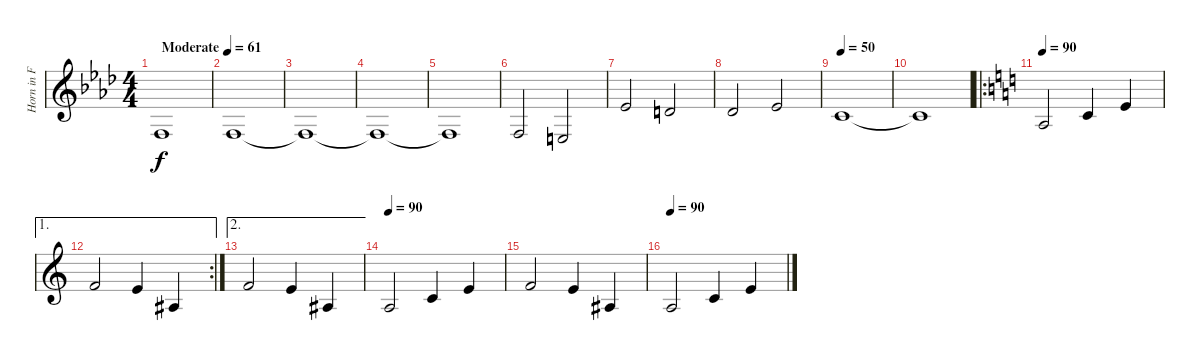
\track ("Horn in F" "Horn in F") {instrument frenchhorn}
\staff {score}
\tuning (A4 E4 C4 G3 D3 A2) {hide}
\ts (4 4)
\tempo (61 "Moderate")
\clef g2
\ks fminor
3.5.1{dy f volume 16 instrument frenchhorn} |
3.5.1 |
3.5{t}.1 |
3.5{t}.1 |
3.5{t}.1 |
3.5.2 2.5.2 |
3.3.2 2.3.2 |
6.4.2 3.3.2 |
\tempo 50
5.4.1 |
5.4{t}.1 |
\ro
\tempo 90
\ks aminor
7.5.2 10.5.4 14.5.4 |
\ae 1
\rc 2
15.5.2 14.5.4 8.5.4 |
\ae 2
15.5.2 14.5.4 8.5.4 |
\tempo 90
7.5.2 10.5.4 14.5.4 |
15.5.2 14.5.4 8.5.4 |
\tempo 90
7.5.2 10.5.4 14.5.4
